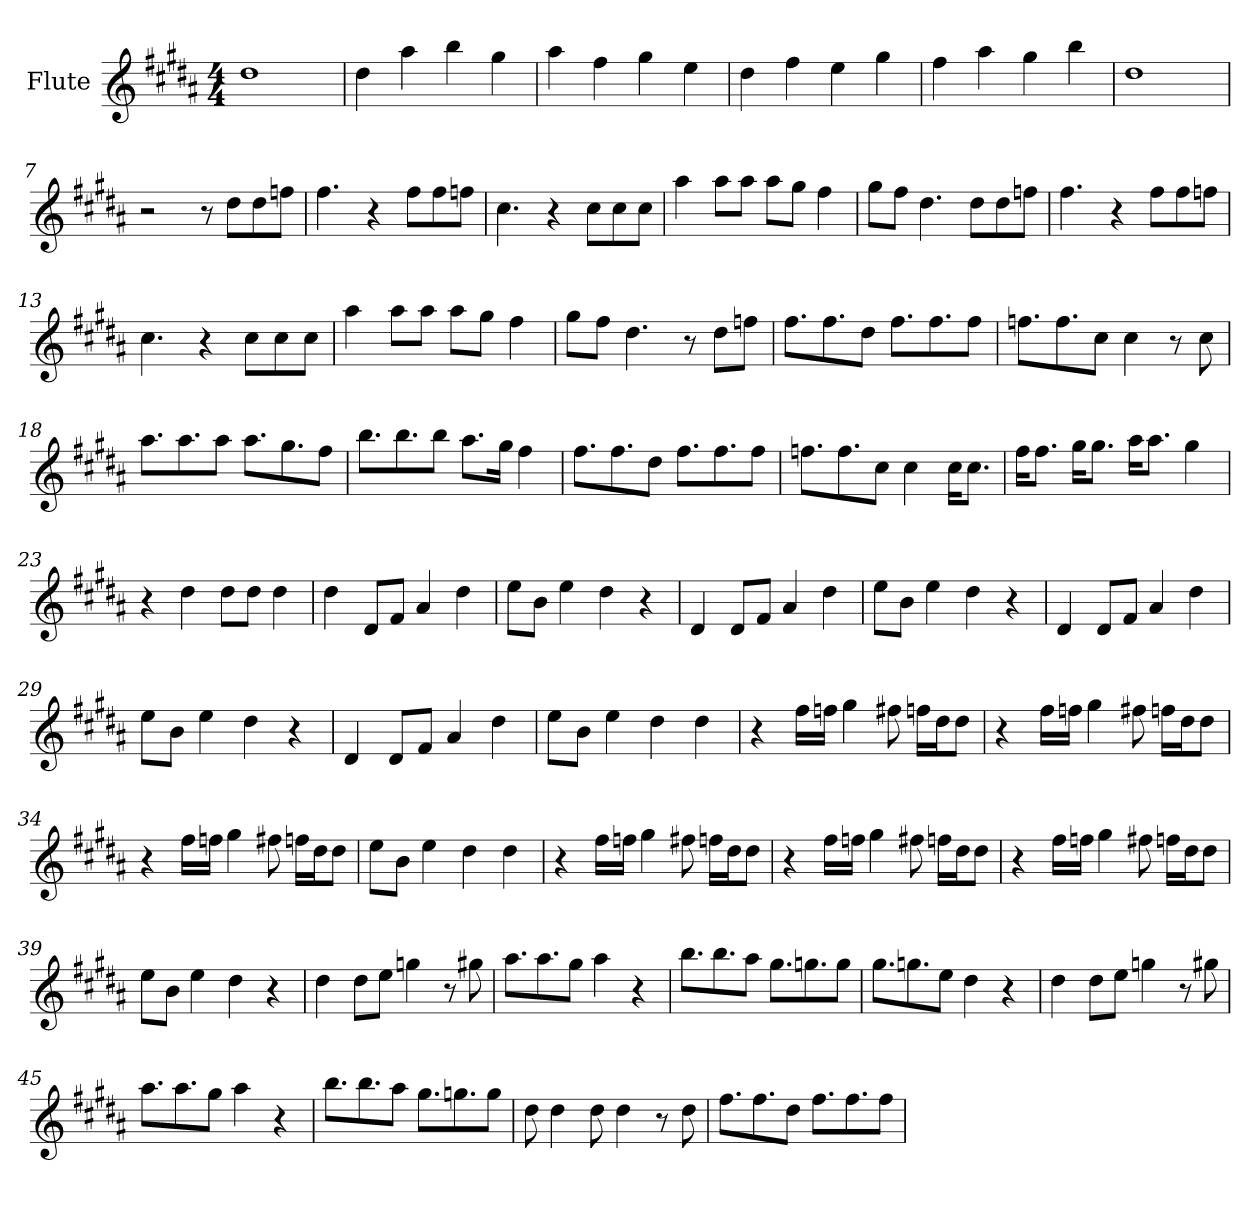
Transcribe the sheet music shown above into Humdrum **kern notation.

**kern
*part1
*staff1
*I"Flute
*I'Fl.
*clefG2
*k[f#c#g#d#a#]
*M4/4
*MM130
=1
1dd#
=2
4dd#\
4aa#\
4bb\
4gg#\
=3
4aa#\
4ff#\
4gg#\
4ee\
=4
4dd#\
4ff#\
4ee\
4gg#\
=5
4ff#\
4aa#\
4gg#\
4bb\
=6
1dd#
=7
2r
8r
8dd#\L
8dd#\
8ffn\J
=8
4.ff#\
4r
8ff#\L
8ff#\
8ffn\J
=9
4.cc#\
4r
8cc#\L
8cc#\
8cc#\J
!!LO:LB:g=z
=10
4aa#\
8aa#\L
8aa#\J
8aa#\L
8gg#\J
4ff#\
=11
8gg#\L
8ff#\J
4.dd#\
8dd#\L
8dd#\
8ffn\J
=12
4.ff#\
4r
8ff#\L
8ff#\
8ffn\J
=13
4.cc#\
4r
8cc#\L
8cc#\
8cc#\J
=14
4aa#\
8aa#\L
8aa#\J
8aa#\L
8gg#\J
4ff#\
=15
8gg#\L
8ff#\J
4.dd#\
8r
8dd#\L
8ffn\J
!!LO:LB:g=z
=16
8.ff#\L
8.ff#\
8dd#\J
8.ff#\L
8.ff#\
8ff#\J
=17
8.ffn\L
8.ff\
8cc#\J
4cc#\
8r
8cc#\
=18
8.aa#\L
8.aa#\
8aa#\J
8.aa#\L
8.gg#\
8ff#\J
=19
8.bb\L
8.bb\
8bb\J
8.aa#\L
16gg#\Jk
4ff#\
=20
8.ff#\L
8.ff#\
8dd#\J
8.ff#\L
8.ff#\
8ff#\J
!!LO:LB:g=z
=21
8.ffn\L
8.ff\
8cc#\J
4cc#\
16cc#\KL
8.cc#\J
=22
16ff#\KL
8.ff#\J
16gg#\KL
8.gg#\J
16aa#\KL
8.aa#\J
4gg#\
=23
4r
4dd#\
8dd#\L
8dd#\J
4dd#\
=24
4dd#\
8d#/L
8f#/J
4a#/
4dd#\
=25
8ee\L
8b\J
4ee\
4dd#\
4r
=26
4d#/
8d#/L
8f#/J
4a#/
4dd#\
=27
8ee\L
8b\J
4ee\
4dd#\
4r
!!LO:LB:g=z
=28
4d#/
8d#/L
8f#/J
4a#/
4dd#\
=29
8ee\L
8b\J
4ee\
4dd#\
4r
=30
4d#/
8d#/L
8f#/J
4a#/
4dd#\
=31
8ee\L
8b\J
4ee\
4dd#\
4dd#\
=32
4r
16ff#\LL
16ffn\JJ
4gg#\
8ff#X\
16ffn\LL
16dd#\J
8dd#\J
=33
4r
16ff#\LL
16ffn\JJ
4gg#\
8ff#X\
16ffn\LL
16dd#\J
8dd#\J
!!LO:LB:g=z
=34
4r
16ff#\LL
16ffn\JJ
4gg#\
8ff#X\
16ffn\LL
16dd#\J
8dd#\J
=35
8ee\L
8b\J
4ee\
4dd#\
4dd#\
=36
4r
16ff#\LL
16ffn\JJ
4gg#\
8ff#X\
16ffn\LL
16dd#\J
8dd#\J
=37
4r
16ff#\LL
16ffn\JJ
4gg#\
8ff#X\
16ffn\LL
16dd#\J
8dd#\J
=38
4r
16ff#\LL
16ffn\JJ
4gg#\
8ff#X\
16ffn\LL
16dd#\J
8dd#\J
!!LO:LB:g=z
=39
8ee\L
8b\J
4ee\
4dd#\
4r
=40
4dd#\
8dd#\L
8ee\J
4ggn\
8r
8gg#X\
=41
8.aa#\L
8.aa#\
8gg#\J
4aa#\
4r
=42
8.bb\L
8.bb\
8aa#\J
8.gg#\L
8.ggn\
8gg\J
=43
8.gg#\L
8.ggn\
8ee\J
4dd#\
4r
=44
4dd#\
8dd#\L
8ee\J
4ggn\
8r
8gg#X\
!!LO:LB:g=z
=45
8.aa#\L
8.aa#\
8gg#\J
4aa#\
4r
=46
8.bb\L
8.bb\
8aa#\J
8.gg#\L
8.ggn\
8gg\J
=47
8dd#\
4dd#\
8dd#\
4dd#\
8r
8dd#\
=48
8.ff#\L
8.ff#\
8dd#\J
8.ff#\L
8.ff#\
8ff#\J
=
*-
